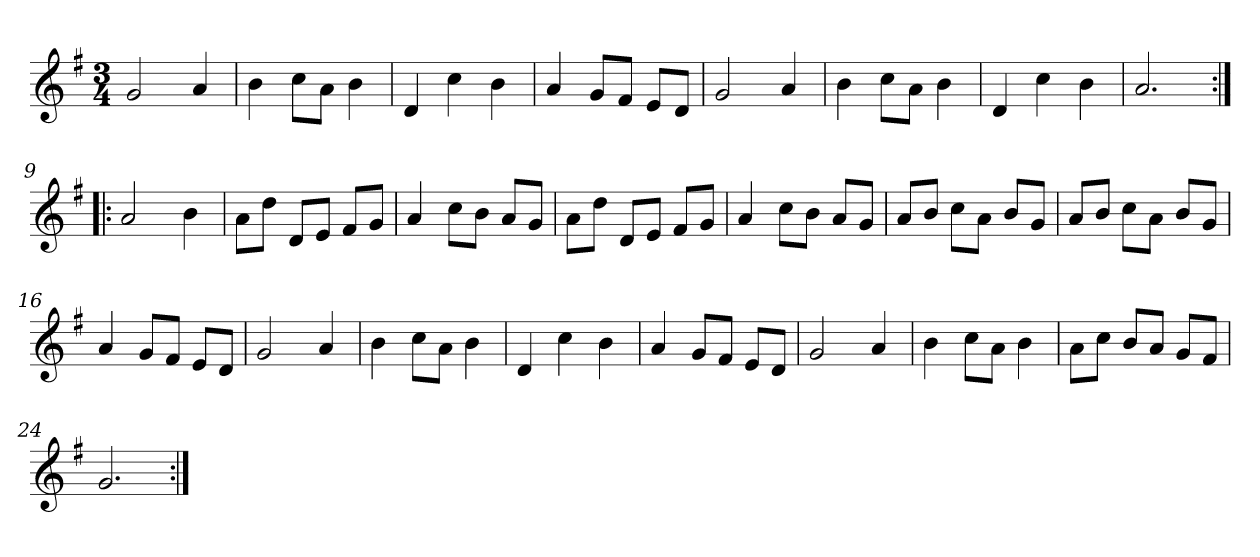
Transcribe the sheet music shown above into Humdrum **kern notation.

**kern
*part1
*staff1
*clefG2
*k[f#]
*G:
*M3/4
*MM138
=1
2g
4a
=2
4b
8cc\L
8a\J
4b
=3
4d
4cc
4b
=4
4a
8g/L
8f#/J
8e/L
8d/J
=5
2g
4a
=6
4b
8cc\L
8a\J
4b
=7
4d
4cc
4b
=8
2.a
=9:|!|:
2a
4b
=10
8a\L
8dd\J
8d/L
8e/J
8f#/L
8g/J
=11
4a
8cc\L
8b\J
8a/L
8g/J
=12
8a\L
8dd\J
8d/L
8e/J
8f#/L
8g/J
=13
4a
8cc\L
8b\J
8a/L
8g/J
=14
8a/L
8b/J
8cc\L
8a\J
8b/L
8g/J
=15
8a/L
8b/J
8cc\L
8a\J
8b/L
8g/J
=16
4a
8g/L
8f#/J
8e/L
8d/J
=17
2g
4a
=18
4b
8cc\L
8a\J
4b
=19
4d
4cc
4b
=20
4a
8g/L
8f#/J
8e/L
8d/J
=21
2g
4a
=22
4b
8cc\L
8a\J
4b
=23
8a\L
8cc\J
8b/L
8a/J
8g/L
8f#/J
=24
2.g
=:|!
*-
